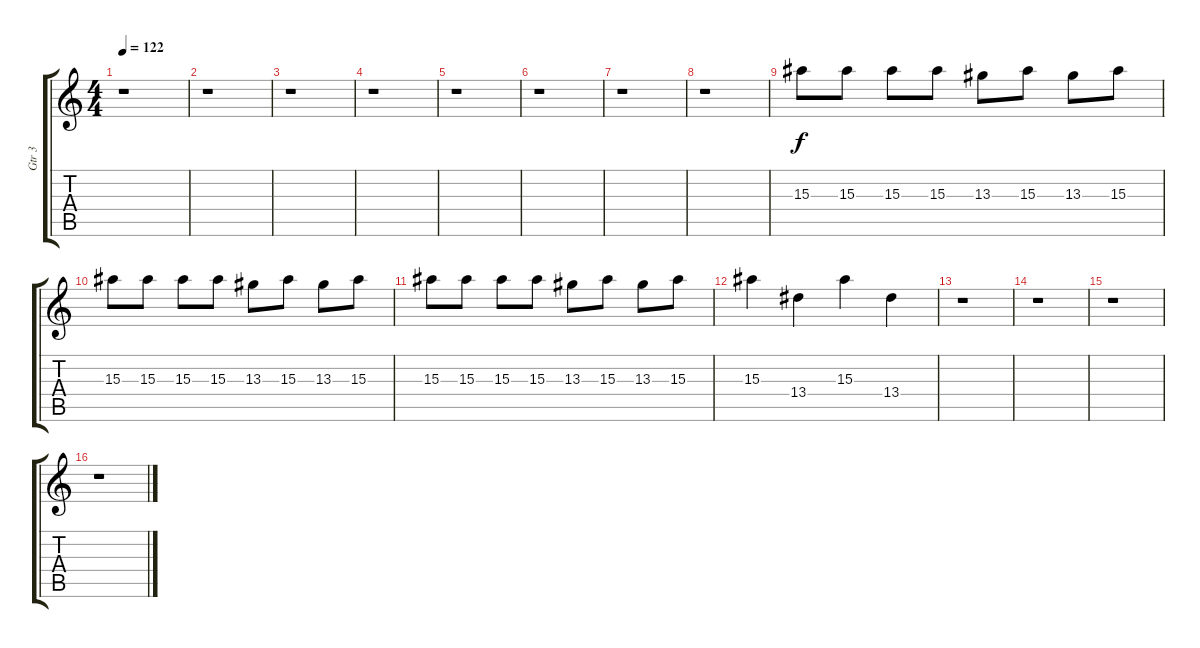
\track ("Gtr 3" "Gtr 3") {instrument distortionguitar}
\staff {score tabs}
\tuning (E4 B3 G3 D3 A2 E2) {hide}
\ts (4 4)
\tempo 122
\clef g2
\ks c
r.1{dy f} |
r.1 |
r.1 |
r.1 |
r.1 |
r.1 |
r.1 |
r.1 |
15.3.8 15.3.8 15.3.8 15.3.8 13.3.8 15.3.8 13.3.8 15.3.8 |
15.3.8 15.3.8 15.3.8 15.3.8 13.3.8 15.3.8 13.3.8 15.3.8 |
15.3.8 15.3.8 15.3.8 15.3.8 13.3.8 15.3.8 13.3.8 15.3.8 |
15.3.4 13.4.4 15.3.4 13.4.4 |
r.1 |
r.1 |
r.1 |
r.1
